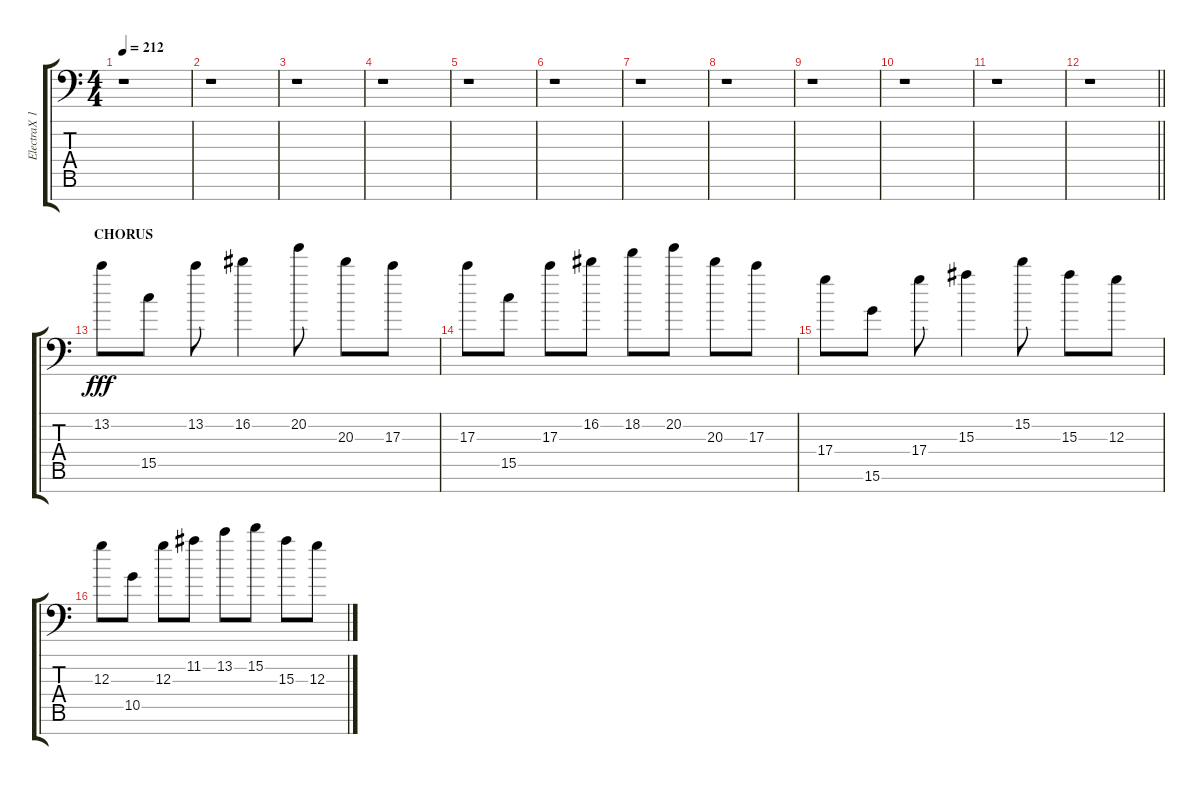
\track ("ElectraX 14" "ElectraX 1") {instrument synthbass2}
\staff {score tabs}
\tuning (Bb7 B3 G3 D3 A2 E2 C-1) {hide}
\ts (4 4)
\tempo 212
\clef f4
\ks c
r.1{dy fff} |
r.1 |
r.1 |
r.1 |
r.1 |
r.1 |
r.1 |
r.1 |
r.1 |
r.1 |
r.1 |
\barLineRight lightlight
r.1 |
\section ("" "CHORUS")
13.2.8 15.5.8 13.2.8 16.2.4 20.2.8 20.3.8 17.3.8 |
17.3.8 15.5.8 17.3.8 16.2.8 18.2.8 20.2.8 20.3.8 17.3.8 |
17.4.8 15.6.8 17.4.8 15.3.4 15.2.8 15.3.8 12.3.8 |
12.3.8 10.5.8 12.3.8 11.2.8 13.2.8 15.2.8 15.3.8 12.3.8
